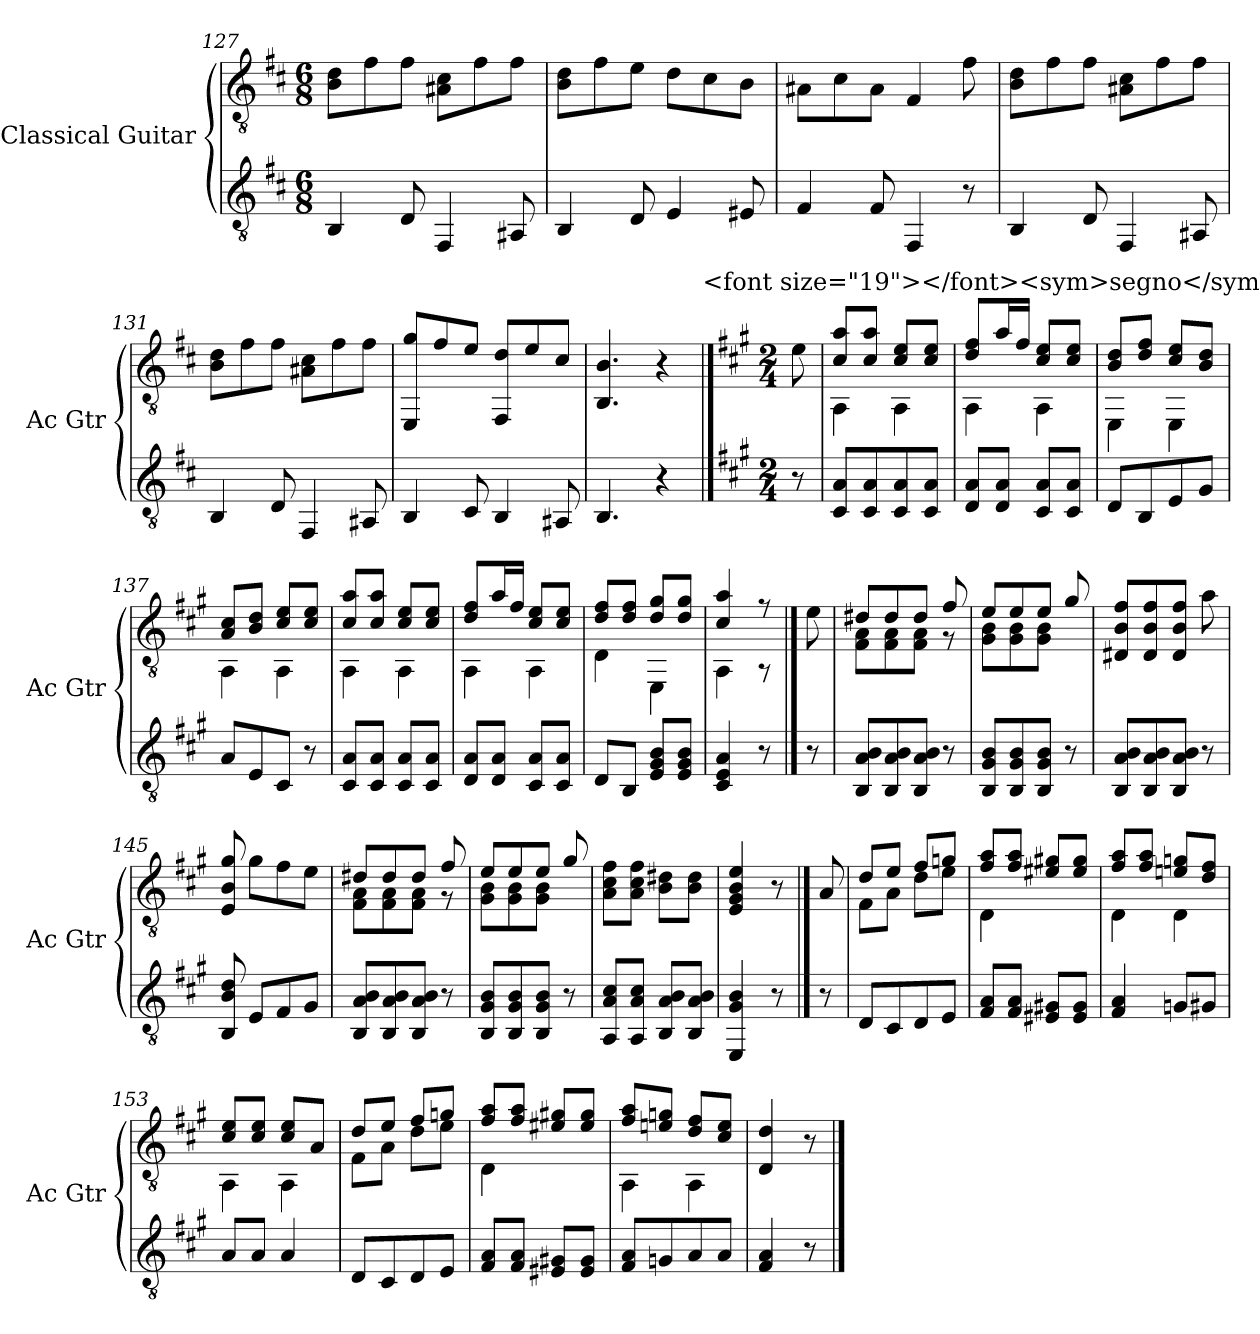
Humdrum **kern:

**kern	**kern
*part2	*part1
*staff2	*staff1
*I"Classical Guitar	*I"Classical Guitar
*I'Ac Gtr	*I'Ac Gtr
*clefGv2	*clefGv2
*k[f#c#]	*k[f#c#]
*M6/8	*M6/8
=127	=127
4BB/	8B\ 8d\L
.	8f#\
8D/	8f#\J
4FF#/	8A#X\ 8c#\L
.	8f#\
8AA#X/	8f#\J
=128	=128
4BB/	8B\ 8d\L
.	8f#\
8D/	8e\J
4E/	8d\L
.	8c#\
8E#X/	8B\J
=129	=129
4F#/	8A#X\L
.	8c#\
8F#/	8A#\J
4FF#/	4F#/
8r	8f#\
!!LO:LB:g=z
=130	=130
4BB/	8B\ 8d\L
.	8f#\
8D/	8f#\J
4FF#/	8A#X\ 8c#\L
.	8f#\
8AA#X/	8f#\J
=131	=131
4BB/	8B\ 8d\L
.	8f#\
8D/	8f#\J
4FF#/	8A#X\ 8c#\L
.	8f#\
8AA#X/	8f#\J
=132	=132
4BB/	8EE/ 8g/L
.	8f#/
8C#/	8e/J
4BB/	8FF#/ 8d/L
.	8e/
8AA#X/	8c#/J
=133	=133
4.BB/	4.BB/ 4.B/
4r	4r
!	!LO:TX:a:t=<font size="19"></font><sym>segno</sym>
!!LO:PB:g=z
==133X10	==133X10
*k[f#c#g#]	*k[f#c#g#]
*M2/4	*M2/4
*	*MM80
8r	8e\
=134	=134
*	*^
8C#/ 8A/L	8c#/ 8a/L	4AA\
8C#/ 8A/	8c#/ 8a/J	.
8C#/ 8A/	8c#/ 8e/L	4AA\
8C#/ 8A/J	8c#/ 8e/J	.
=135	=135	=135
8D/ 8A/L	8d/ 8f#/L	4AA\
8D/ 8A/J	16a/L	.
.	16f#/JJ	.
8C#/ 8A/L	8c#/ 8e/L	4AA\
8C#/ 8A/J	8c#/ 8e/J	.
=136	=136	=136
8D/L	8B/ 8d/L	4EE\
8BB/	8d/ 8f#/J	.
8E/	8c#/ 8e/L	4EE\
8G#/J	8B/ 8d/J	.
=137	=137	=137
8A/L	8A/ 8c#/L	4AA\
8E/	8B/ 8d/J	.
8C#/J	8c#/ 8e/L	4AA\
8r	8c#/ 8e/J	.
!!LO:LB:g=z	!!
=138	=138	=138
8C#/ 8A/L	8c#/ 8a/L	4AA\
8C#/ 8A/J	8c#/ 8a/J	.
8C#/ 8A/L	8c#/ 8e/L	4AA\
8C#/ 8A/J	8c#/ 8e/J	.
=139	=139	=139
8D/ 8A/L	8d/ 8f#/L	4AA\
8D/ 8A/J	16a/L	.
.	16f#/JJ	.
8C#/ 8A/L	8c#/ 8e/L	4AA\
8C#/ 8A/J	8c#/ 8e/J	.
=140	=140	=140
8D/L	8d/ 8f#/L	4D\
8BB/J	8d/ 8f#/J	.
8E/ 8G#/ 8B/L	8d/ 8g#/L	4EE\
8E/ 8G#/ 8B/J	8d/ 8g#/J	.
=141	=141	=141
4C#/ 4E/ 4A/	4c#/ 4a/	4AA\
8r	8r	8r
==141X11	==141X11	==141X11
8r	8e\	8ryy
=142	=142	=142
8BB/ 8A/ 8B/L	8d#X/L	8F#\ 8A\L
8BB/ 8A/ 8B/	8d#/	8F#\ 8A\
8BB/ 8A/ 8B/J	8d#/J	8F#\ 8A\J
8r	8f#/	8r
!!LO:LB:g=z	!!
=143	=143	=143
8BB/ 8G#/ 8B/L	8e/L	8G#\ 8B\L
8BB/ 8G#/ 8B/	8e/	8G#\ 8B\
8BB/ 8G#/ 8B/J	8e/J	8G#\ 8B\J
8r	8g#/	8ryy
*	*v	*v
=144	=144
8BB/ 8A/ 8B/L	8D#X/ 8B/ 8f#/L
8BB/ 8A/ 8B/	8D#/ 8B/ 8f#/
8BB/ 8A/ 8B/J	8D#/ 8B/ 8f#/J
8r	8a\
=145	=145
8BB/ 8B/ 8d/	8E/ 8B/ 8g#/
8E/L	8g#\L
8F#/	8f#\
8G#/J	8e\J
=146	=146
*	*^
8BB/ 8A/ 8B/L	8d#X/L	8F#\ 8A\L
8BB/ 8A/ 8B/	8d#/	8F#\ 8A\
8BB/ 8A/ 8B/J	8d#/J	8F#\ 8A\J
8r	8f#/	8r
=147	=147	=147
8BB/ 8G#/ 8B/L	8e/L	8G#\ 8B\L
8BB/ 8G#/ 8B/	8e/	8G#\ 8B\
8BB/ 8G#/ 8B/J	8e/J	8G#\ 8B\J
8r	8g#/	8ryy
*	*v	*v
!!LO:LB:g=z
=148	=148
8AA/ 8A/ 8c#/L	8A\ 8c#\ 8f#\L
8AA/ 8A/ 8c#/J	8A\ 8c#\ 8f#\J
8BB/ 8A/ 8B/L	8B\ 8d#X\L
8BB/ 8A/ 8B/J	8B\ 8d#\J
=149	=149
4EE/ 4G#/ 4B/	4E/ 4G#/ 4B/ 4e/
8r	8r
==149X12	==149X12
8r	8A/
=150	=150
*	*^
8D/L	8d/L	8F#\L
8C#/	8e/J	8A\J
8D/	8f#/L	8d\L
8E/J	8gn/J	8e\J
=151	=151	=151
8F#/ 8A/L	8f#/ 8a/L	4D\
8F#/ 8A/J	8f#/ 8a/J	.
8E#X/ 8G#X/L	8e#X/ 8g#X/L	4ryy
8E#/ 8G#/J	8e#/ 8g#/J	.
=152	=152	=152
4F#/ 4A/	8f#/ 8a/L	4D\
.	8f#/ 8a/J	.
8Gn/L	8en/ 8gn/L	4D\
8G#X/J	8d/ 8f#/J	.
!!LO:LB:g=z	!!
=153	=153	=153
8A/L	8c#/ 8e/L	4AA\
8A/J	8c#/ 8e/J	.
4A/	8c#/ 8e/L	4AA\
.	8A/J	.
=154	=154	=154
8D/L	8d/L	8F#\L
8C#/	8e/J	8A\J
8D/	8f#/L	8d\L
8E/J	8gn/J	8e\J
=155	=155	=155
8F#/ 8A/L	8f#/ 8a/L	4D\
8F#/ 8A/J	8f#/ 8a/J	.
8E#X/ 8G#X/L	8e#X/ 8g#X/L	4ryy
8E#/ 8G#/J	8e#/ 8g#/J	.
=156	=156	=156
8F#/ 8A/L	8f#/ 8a/L	4AA\
8Gn/	8en/ 8gn/J	.
8A/	8d/ 8f#/L	4AA\
8A/J	8c#/ 8e/J	.
*	*v	*v
=157	=157
4F#/ 4A/	4D/ 4d/
8r	8r
==	==
*-	*-
